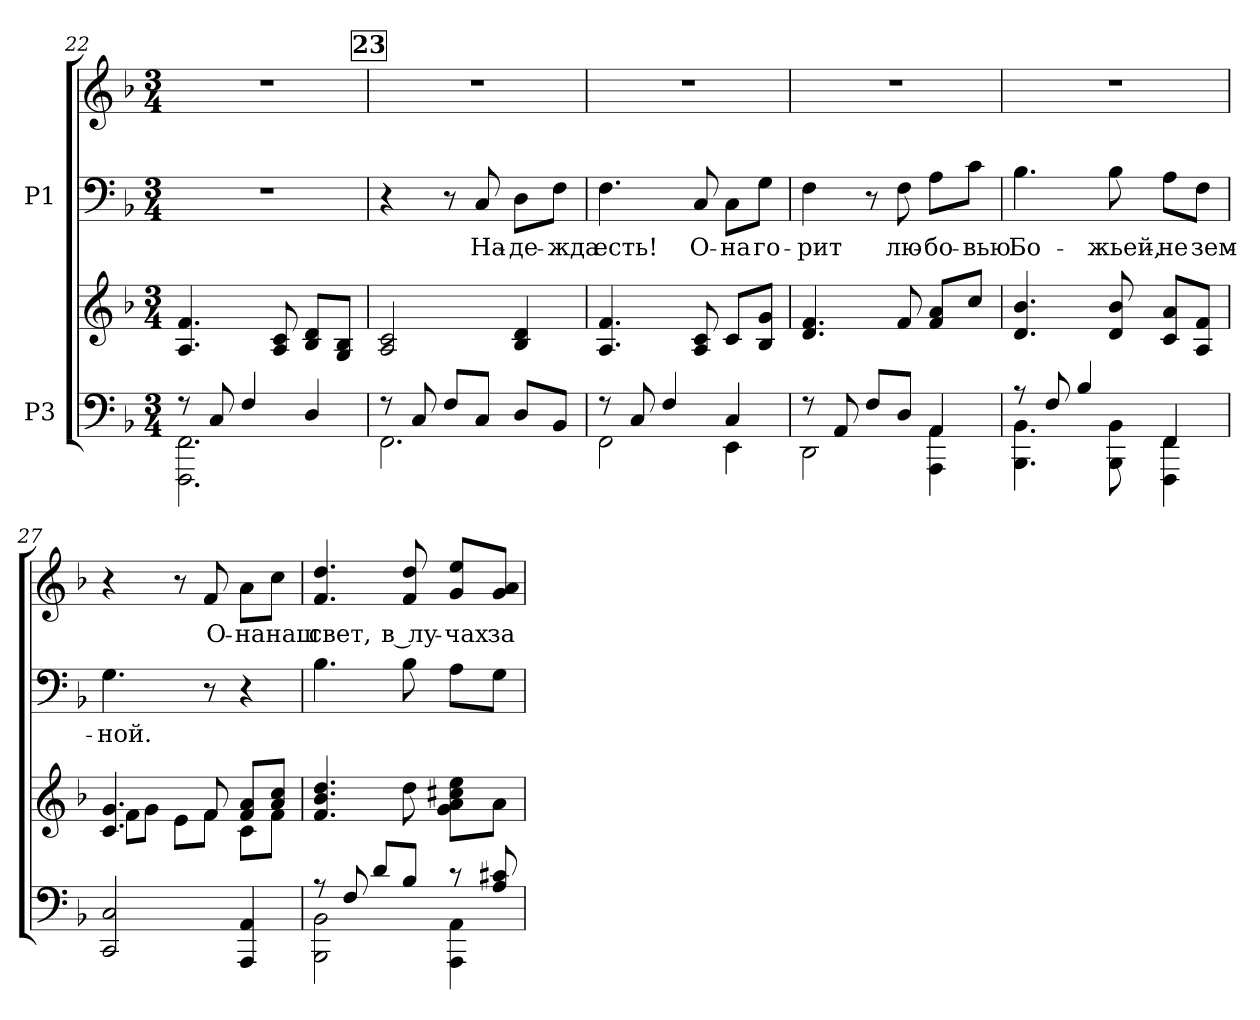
**kern	**kern	**kern	**text	**kern	**text
*part2	*part2	*part1	*part1	*part1	*part1
*staff4	*staff3	*staff2	*staff2	*staff1	*staff1
*I"P3	*	*I"P1	*	*	*
*clefF4	*clefG2	*clefF4	*	*clefG2	*
*k[b-]	*k[b-]	*k[b-]	*	*k[b-]	*
*F:	*F:	*F:	*	*F:	*
*M3/4	*M3/4	*M3/4	*	*M3/4	*
=22	=22	=22	=22	=22	=22
*^	*	*	*	*	*
!	!	!	!LO:N:vis=1	!	!LO:N:vis=1	!
8r	2.FFFi\ 2.FFi	4.Ai/ 4.fi	2.r	.	2.r	.
8Ci/	.	.	.	.	.	.
4Fi/	.	.	.	.	.	.
.	.	8Ai/ 8ci	.	.	.	.
4Di/	.	8B-i/ 8diL	.	.	.	.
.	.	8Gi/ 8B-iJ	.	.	.	.
!!LO:REH:place=s1:B:color=#000000:enc=box:fs=17.0167:t=23
=23	=23	=23	=23	=23	=23	=23
!	!	!	!	!	!LO:N:vis=1	!
8r	2.FFi\	2Ai/ 2ci	4r	.	2.r	.
8Ci/	.	.	.	.	.	.
8Fi/L	.	.	8r	.	.	.
!	!	!	!	!LO:LY:a:color=#000000	!	!
8Ci/J	.	.	8Ci/	На-	.	.
!	!	!	!	!LO:LY:a:color=#000000	!	!
8Di/L	.	4B-i/ 4di	8Di\L	-де-	.	.
!	!	!	!	!LO:LY:a:color=#000000	!	!
8BB-i/J	.	.	8Fi\J	-жда	.	.
=24	=24	=24	=24	=24	=24	=24
!	!	!	!	!LO:LY:a:color=#000000	!LO:N:vis=1	!
8r	2FFi\	4.Ai/ 4.fi	4.Fi\	есть!	2.r	.
8Ci/	.	.	.	.	.	.
4Fi/	.	.	.	.	.	.
!	!	!	!	!LO:LY:a:color=#000000	!	!
.	.	8Ai/ 8ci	8Ci/	О-	.	.
!	!	!	!	!LO:LY:a:color=#000000	!	!
4Ci/	4EEi\	8ci/L	8Ci\L	-на	.	.
!	!	!	!	!LO:LY:a:color=#000000	!	!
.	.	8B-i/ 8giJ	8Gi\J	го-	.	.
=25	=25	=25	=25	=25	=25	=25
!	!	!	!	!LO:LY:a:color=#000000	!LO:N:vis=1	!
8r	2DDi\	4.di/ 4.fi	4Fi\	-рит	2.r	.
8AAi/	.	.	.	.	.	.
8Fi/L	.	.	8r	.	.	.
!	!	!	!	!LO:LY:a:color=#000000	!	!
8Di/J	.	8fi/	8Fi\	лю-	.	.
!	!	!	!	!LO:LY:a:color=#000000	!	!
4AAi/	4AAAi\ 4AAi	8fi/ 8aiL	8Ai\L	-бо-	.	.
!	!	!	!	!LO:LY:a:color=#000000	!	!
.	.	8cci/J	8ci\J	-вью	.	.
!!LO:LB:g=z
=26	=26	=26	=26	=26	=26	=26
!	!	!	!	!LO:LY:a:color=#000000	!LO:N:vis=1	!
8r	4.BBB-i\ 4.BB-i	4.di/ 4.b-i	4.B-i\	Бо-	2.r	.
8Fi/	.	.	.	.	.	.
4B-i/	.	.	.	.	.	.
!	!	!	!	!LO:LY:a:color=#000000	!	!
.	8BBB-i\ 8BB-i	8di/ 8b-i	8B-i\	-жьей,-	.	.
!	!	!	!	!LO:LY:a:color=#000000	!	!
4FFi/	4FFFi\ 4FFi	8ci/ 8aiL	8Ai\L	-не	.	.
!	!	!	!	!LO:LY:a:color=#000000	!	!
.	.	8Ai/ 8fiJ	8Fi\J	зем-	.	.
*v	*v	*	*	*	*	*
=27	=27	=27	=27	=27	=27
*	*^	*	*	*	*
!	!	!	!	!LO:LY:a:color=#000000	!	!
2CCi/ 2Ci	4.ci/ 4.gi	8fi\L	4.Gi\	-ной.	4r	.
.	.	8gi\J	.	.	.	.
.	.	8ei\L	.	.	8r	.
!	!	!	!	!	!	!LO:LY:b:color=#000000
.	8fi/	8fi\J	8r	.	8fi/	О-
!	!	!	!	!	!	!LO:LY:b:color=#000000
4AAAi/ 4AAi	8fi/ 8aiL	8ci\L	4r	.	8ai\L	-на
!	!	!	!	!	!	!LO:LY:b:color=#000000
.	8ai/ 8cciJ	8fi\J	.	.	8cci\J	наш
*	*v	*v	*	*	*	*
=28	=28	=28	=28	=28	=28
*^	*	*	*	*	*
*	*	*^	*	*	*	*
!	!	!	!	!	!	!	!LO:LY:b:color=#000000
*	*	*v	*v	*	*	*	*
8r	2BBB-i\ 2BB-i	4.fi/ 4.b-i 4.ddi	4.B-i\	.	4.fi/ 4.ddi	свет,
8Fi/	.	.	.	.	.	.
8di/L	.	.	.	.	.	.
!	!	!	!	!	!	!LO:LY:b:color=#000000
8B-i/J	.	8ddi\	8B-i\	.	8fi/ 8ddi	в лу-
!	!	!	!	!	!	!LO:LY:b:color=#000000
8r	4AAAi\ 4AAi	8gi\ 8ai 8cc#Xi 8eeiL	8Ai\L	.	8gi/ 8eeiL	-чах
!	!	!	!	!	!	!LO:LY:b:color=#000000
8Ai/ 8c#Xi	.	8ai\J	8Gi\J	.	8gi/ 8aiJ	за-
*v	*v	*	*	*	*	*
=	=	=	=	=	=
*-	*-	*-	*-	*-	*-
